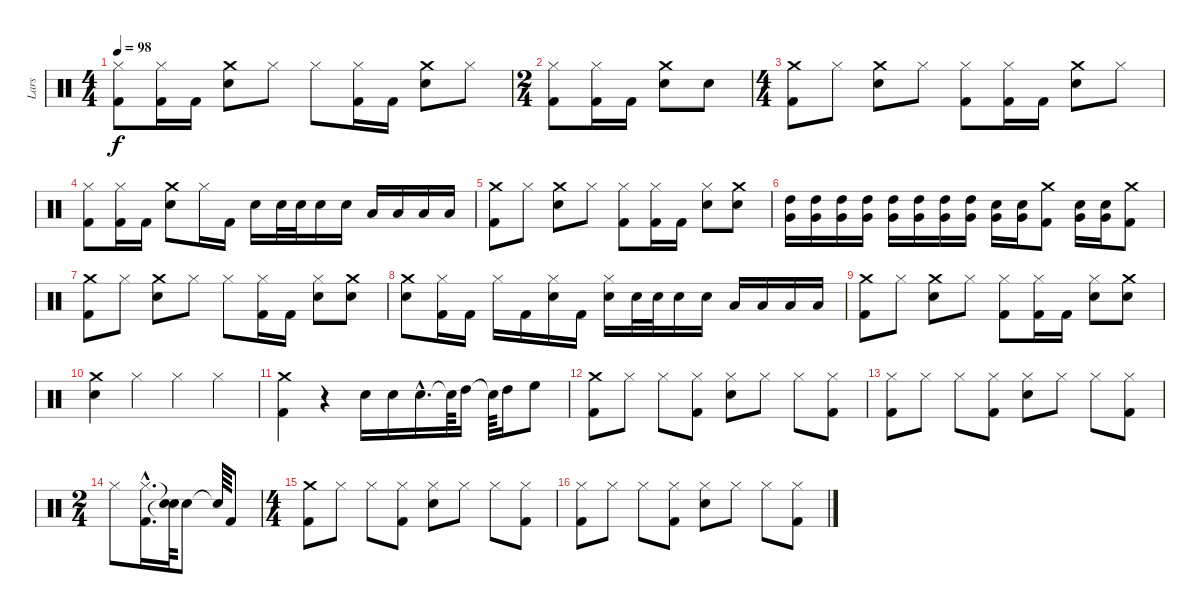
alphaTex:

\track ("Lars" "Lars") {instrument percussion}
\staff {score}
\articulation defaults
\ts (4 4)
\tempo 98
\clef neutral
\ks c
("Hi-Hat (closed)" "Kick (hit) 2").8{dy f} ("Hi-Hat (closed)" "Kick (hit) 2").16 "Kick (hit) 2".16 ("Crash medium (hit)" "Snare (hit) 2").8 "Hi-Hat (closed)".8 "Hi-Hat (closed)".8 ("Hi-Hat (closed)" "Kick (hit) 2").16 "Kick (hit) 2".16 ("Crash medium (hit)" "Snare (hit) 2").8 "Hi-Hat (closed)".8 |
\ts (2 4)
("Hi-Hat (closed)" "Kick (hit) 2").8 ("Hi-Hat (closed)" "Kick (hit) 2").16 "Kick (hit) 2".16 ("Crash medium (hit)" "Snare (hit) 2").8 "Snare (hit) 2".8 |
\ts (4 4)
("Crash medium (hit)" "Kick (hit) 2").8 "Hi-Hat (closed)".8 ("Crash medium (hit)" "Snare (hit) 2").8 "Hi-Hat (closed)".8 ("Kick (hit) 2" "Hi-Hat (closed)").8 ("Kick (hit) 2" "Hi-Hat (closed)").16 "Kick (hit) 2".16 ("Crash medium (hit)" "Snare (hit) 2").8 "Hi-Hat (closed)".8 |
("Hi-Hat (closed)" "Kick (hit) 2").8 ("Hi-Hat (closed)" "Kick (hit) 2").16 "Kick (hit) 2".16 ("Crash medium (hit)" "Snare (hit) 2").8 "Hi-Hat (closed)".16 "Kick (hit) 2".16 "Snare (hit) 2".16 "Snare (hit) 2".32 "Snare (hit) 2".32 "Snare (hit) 2".16 "Snare (hit) 2".16 "Low Tom (hit)".16 "Low Tom (hit)".16 "Low Tom (hit)".16 "Low Tom (hit)".16 |
("Crash medium (hit)" "Kick (hit) 2").8 "Hi-Hat (closed)".8 ("Crash medium (hit)" "Snare (hit) 2").8 "Hi-Hat (closed)".8 ("Hi-Hat (closed)" "Kick (hit) 2").8 ("Hi-Hat (closed)" "Kick (hit) 2").16 "Kick (hit) 2".16 ("Snare (hit) 2" "Hi-Hat (closed)").8 ("Crash medium (hit)" "Snare (hit) 2").8 |
("High Tom (hit)" "Very Low Tom (hit)").16 ("High Tom (hit)" "Very Low Tom (hit)").16 ("High Tom (hit)" "Very Low Tom (hit)").16 ("High Tom (hit)" "Very Low Tom (hit)").16 ("High Tom (hit)" "Very Low Tom (hit)").16 ("High Tom (hit)" "Very Low Tom (hit)").16 ("High Tom (hit)" "Very Low Tom (hit)").16 ("High Tom (hit)" "Very Low Tom (hit)").16 ("Snare (hit) 2" "Very Low Tom (hit)").16 ("Snare (hit) 2" "Very Low Tom (hit)").16 ("Kick (hit) 2" "Crash medium (hit)").8 ("Snare (hit) 2" "Very Low Tom (hit)").16 ("Snare (hit) 2" "Very Low Tom (hit)").16 ("Crash medium (hit)" "Kick (hit) 2").8 |
("Kick (hit) 2" "Crash medium (hit)").8 "Hi-Hat (closed)".8 ("Crash medium (hit)" "Snare (hit) 2").8 "Hi-Hat (closed)".8 "Hi-Hat (closed)".8 ("Hi-Hat (closed)" "Kick (hit) 2").16 "Kick (hit) 2".16 ("Snare (hit) 2" "Hi-Hat (closed)").8 ("Crash medium (hit)" "Snare (hit) 2").8 |
("Snare (hit) 2" "Crash medium (hit)").8 ("Hi-Hat (closed)" "Kick (hit) 2").16 "Kick (hit) 2".16 "Hi-Hat (closed)".16 "Kick (hit) 2".16 ("Snare (hit) 2" "Hi-Hat (closed)").16 "Kick (hit) 2".16 ("Snare (hit) 2" "Hi-Hat (closed)").16 "Snare (hit) 2".32 "Snare (hit) 2".32 "Snare (hit) 2".16 "Snare (hit) 2".16 "Low Tom (hit)".16 "Low Tom (hit)".16 "Low Tom (hit)".16 "Low Tom (hit)".16 |
("Crash medium (hit)" "Kick (hit) 2").8 "Hi-Hat (closed)".8 ("Crash medium (hit)" "Snare (hit) 2").8 "Hi-Hat (closed)".8 ("Kick (hit) 2" "Hi-Hat (closed)").8 ("Kick (hit) 2" "Hi-Hat (closed)").16 "Kick (hit) 2".16 ("Snare (hit) 2" "Hi-Hat (closed)").8 ("Crash medium (hit)" "Snare (hit) 2").8 |
("Crash medium (hit)" "Snare (hit) 2").4 "Hi-Hat (closed)".4 "Hi-Hat (closed)".4 "Hi-Hat (closed)".4 |
("Kick (hit) 2" "Crash medium (hit)").4 r.4 "Snare (hit) 2".16 "Snare (hit) 2".16 "Snare (hit) 2"{hac}.16{d} "Snare (hit)"{t}.64 "High Tom (hit)".16 "Snare (hit)"{t}.64 "High Tom (hit)".16 "High Floor Tom (hit)".8 |
("Crash medium (hit)" "Kick (hit) 2").8 "Hi-Hat (closed)".8 "Hi-Hat (closed)".8 ("Kick (hit) 2" "Hi-Hat (closed)").8 ("Hi-Hat (closed)" "Snare (hit) 2").8 "Hi-Hat (closed)".8 "Hi-Hat (closed)".8 ("Kick (hit) 2" "Hi-Hat (closed)").8 |
("Hi-Hat (closed)" "Kick (hit) 2").8 "Hi-Hat (closed)".8 "Hi-Hat (closed)".8 ("Hi-Hat (closed)" "Kick (hit) 2").8 ("Snare (hit) 2" "Hi-Hat (closed)").8 "Hi-Hat (closed)".8 "Hi-Hat (closed)".8 ("Kick (hit) 2" "Hi-Hat (closed)").8 |
\ts (2 4)
"Hi-Hat (closed)".8 ("Kick (hit) 2"{hac} "Hi-Hat (closed)"{hac}).16{d} ("Snare (hit)"{t} "Snare (hit)"{t}).64 "Snare (hit) 2".8 "Snare (hit)"{t}.64 "Kick (hit) 2".8 |
\ts (4 4)
("Crash medium (hit)" "Kick (hit) 2").8 "Hi-Hat (closed)".8 "Hi-Hat (closed)".8 ("Kick (hit) 2" "Hi-Hat (closed)").8 ("Hi-Hat (closed)" "Snare (hit) 2").8 "Hi-Hat (closed)".8 "Hi-Hat (closed)".8 ("Kick (hit) 2" "Hi-Hat (closed)").8 |
("Hi-Hat (closed)" "Kick (hit) 2").8 "Hi-Hat (closed)".8 "Hi-Hat (closed)".8 ("Hi-Hat (closed)" "Kick (hit) 2").8 ("Snare (hit) 2" "Hi-Hat (closed)").8 "Hi-Hat (closed)".8 "Hi-Hat (closed)".8 ("Kick (hit) 2" "Hi-Hat (closed)").8
